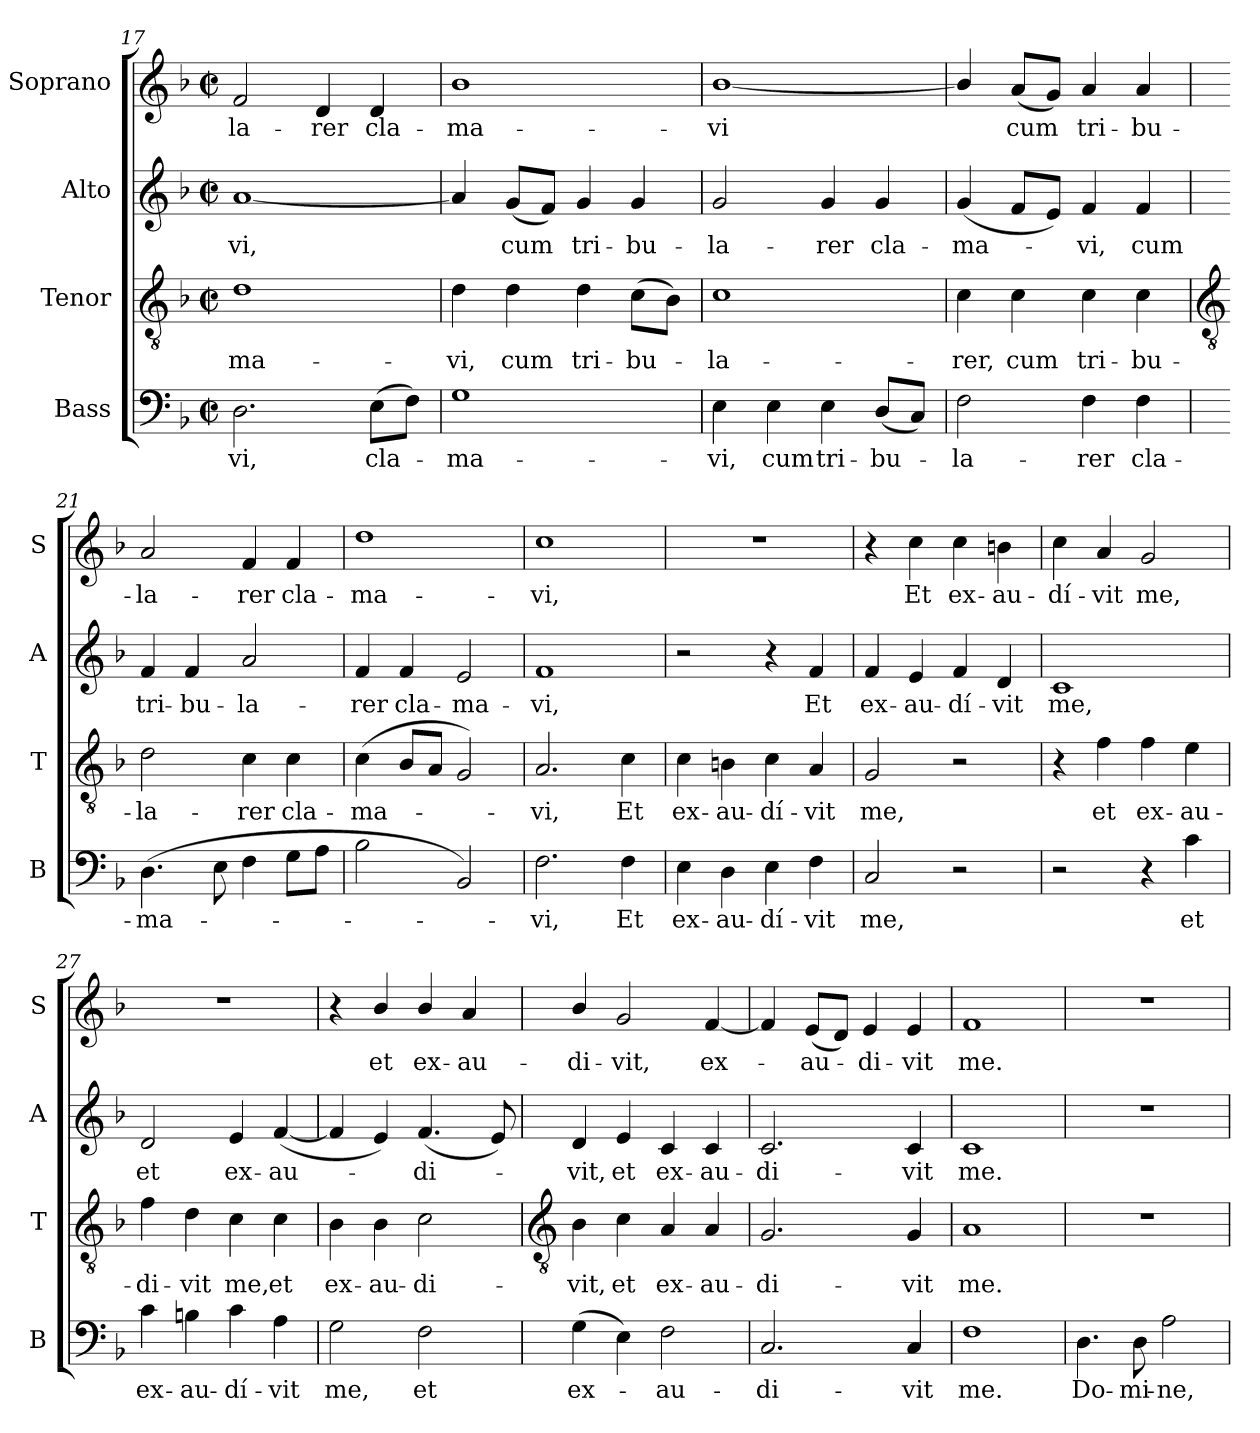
**kern	**text	**kern	**text	**kern	**text	**kern	**text
*part4	*part4	*part3	*part3	*part2	*part2	*part1	*part1
*staff4	*staff4	*staff3	*staff3	*staff2	*staff2	*staff1	*staff1
*I"Bass	*	*I"Tenor	*	*I"Alto	*	*I"Soprano	*
*I'B	*	*I'T	*	*I'A	*	*I'S	*
*clefF4	*	*clefGv2	*	*clefG2	*	*clefG2	*
*k[b-]	*	*k[b-]	*	*k[b-]	*	*k[b-]	*
*F:	*	*F:	*	*F:	*	*F:	*
*M2/2	*	*M2/2	*	*M2/2	*	*M2/2	*
*met(c|)	*	*met(c|)	*	*met(c|)	*	*met(c|)	*
=17	=17	=17	=17	=17	=17	=17	=17
!	!LO:LY:b	!	!LO:LY:b	!	!LO:LY:b	!	!LO:LY:b
2.D	vi,	1d	-ma-	[1a	-vi,	2f	-la-
!	!	!	!	!	!	!	!LO:LY:b
.	.	.	.	.	.	4d	-rer
!	!LO:LY:b	!	!	!	!	!	!LO:LY:b
(>8EL	cla-	.	.	.	.	4d	cla-
8FJ)	.	.	.	.	.	.	.
=18	=18	=18	=18	=18	=18	=18	=18
!	!LO:LY:b	!	!LO:LY:b	!	!	!	!LO:LY:b
1G	ma-	4d	-vi,	4a]	.	1b-	-ma-
!	!	!	!LO:LY:b	!	!LO:LY:b	!	!
.	.	4d	cum	(<8gL	cum	.	.
.	.	.	.	8fJ)	.	.	.
!	!	!	!LO:LY:b	!	!LO:LY:b	!	!
.	.	4d	tri-	4g	tri-	.	.
!	!	!	!LO:LY:b	!	!LO:LY:b	!	!
.	.	(>8cL	-bu-	4g	-bu-	.	.
.	.	8B-J)	.	.	.	.	.
=19	=19	=19	=19	=19	=19	=19	=19
!	!LO:LY:b	!	!LO:LY:b	!	!LO:LY:b	!	!LO:LY:b
4E	-vi,	1c	la-	2g	-la-	[1b-/	-vi
!	!LO:LY:b	!	!	!	!	!	!
4E	cum	.	.	.	.	.	.
!	!LO:LY:b	!	!	!	!LO:LY:b	!	!
4E	tri-	.	.	4g	-rer	.	.
!	!LO:LY:b	!	!	!	!LO:LY:b	!	!
(<8DL	-bu-	.	.	4g	cla-	.	.
8CJ)	.	.	.	.	.	.	.
=20	=20	=20	=20	=20	=20	=20	=20
!	!LO:LY:b	!	!LO:LY:b	!	!LO:LY:b	!	!
2F	la-	4c	-rer,	(<4g	-ma-	4b-/]	.
!	!	!	!LO:LY:b	!	!	!	!LO:LY:b
.	.	4c	cum	8fL	.	(<8aL	cum
.	.	.	.	8eJ)	.	8gJ)	.
!	!LO:LY:b	!	!LO:LY:b	!	!LO:LY:b	!	!LO:LY:b
4F	-rer	4c	tri-	4f	vi,	4a	tri-
!	!LO:LY:b	!	!LO:LY:b	!	!LO:LY:b	!	!LO:LY:b
4F	cla-	4c	-bu-	4f	cum	4a	-bu-
!!LO:LB:g=z
=21	=21	=21	=21	=21	=21	=21	=21
*	*	*clefGv2	*	*	*	*	*
!	!LO:LY:b	!	!LO:LY:b	!	!LO:LY:b	!	!LO:LY:b
(>4.D	-ma-	2d	-la-	4f	tri-	2a	-la-
!	!	!	!	!	!LO:LY:b	!	!
.	.	.	.	4f	-bu-	.	.
8E	.	.	.	.	.	.	.
!	!	!	!LO:LY:b	!	!LO:LY:b	!	!LO:LY:b
4F	.	4c	-rer	2a	-la-	4f	-rer
!	!	!	!LO:LY:b	!	!	!	!LO:LY:b
8GL	.	4c	cla-	.	.	4f	cla-
8AJ	.	.	.	.	.	.	.
=22	=22	=22	=22	=22	=22	=22	=22
!	!	!	!LO:LY:b	!	!LO:LY:b	!	!LO:LY:b
2B-	.	(<4c	-ma-	4f	-rer	1dd	-ma-
!	!	!	!	!	!LO:LY:b	!	!
.	.	8B-L	.	4f	cla-	.	.
.	.	8AJ	.	.	.	.	.
!	!	!	!	!	!LO:LY:b	!	!
2BB-)	.	2G)	.	2e	-ma-	.	.
=23	=23	=23	=23	=23	=23	=23	=23
!	!LO:LY:b	!	!LO:LY:b	!	!LO:LY:b	!	!LO:LY:b
2.F	vi,	2.A	vi,	1f	-vi,	1cc	-vi,
!	!LO:LY:b	!	!LO:LY:b	!	!	!	!
4F	Et	4c	Et	.	.	.	.
=24	=24	=24	=24	=24	=24	=24	=24
!	!LO:LY:b	!	!LO:LY:b	!	!	!	!
4E	ex-	4c	ex-	2r	.	1r	.
!	!LO:LY:b	!	!LO:LY:b	!	!	!	!
4D	-au-	4Bn	-au-	.	.	.	.
!	!LO:LY:b	!	!LO:LY:b	!	!	!	!
4E	-dí-	4c	-dí-	4r	.	.	.
!	!LO:LY:b	!	!LO:LY:b	!	!LO:LY:b	!	!
4F	-vit	4A	-vit	4f	Et	.	.
=25	=25	=25	=25	=25	=25	=25	=25
!	!LO:LY:b	!	!LO:LY:b	!	!LO:LY:b	!	!
2C	me,	2G	me,	4f	ex-	4r	.
!	!	!	!	!	!LO:LY:b	!	!LO:LY:b
.	.	.	.	4e	-au-	4cc	Et
!	!	!	!	!	!LO:LY:b	!	!LO:LY:b
2r	.	2r	.	4f	-dí-	4cc	ex-
!	!	!	!	!	!LO:LY:b	!	!LO:LY:b
.	.	.	.	4d	-vit	4bn	-au-
=26	=26	=26	=26	=26	=26	=26	=26
!	!	!	!	!	!LO:LY:b	!	!LO:LY:b
2r	.	4r	.	1c	me,	4cc	-dí-
!	!	!	!LO:LY:b	!	!	!	!LO:LY:b
.	.	4f	et	.	.	4a	-vit
!	!	!	!LO:LY:b	!	!	!	!LO:LY:b
4r	.	4f	ex-	.	.	2g	me,
!	!LO:LY:b	!	!LO:LY:b	!	!	!	!
4c	et	4e	-au-	.	.	.	.
=27	=27	=27	=27	=27	=27	=27	=27
!	!LO:LY:b	!	!LO:LY:b	!	!LO:LY:b	!	!
4c	ex-	4f	-di-	2d	et	1r	.
!	!LO:LY:b	!	!LO:LY:b	!	!	!	!
4Bn	-au-	4d	-vit	.	.	.	.
!	!LO:LY:b	!	!LO:LY:b	!	!LO:LY:b	!	!
4c	-dí-	4c	me,	4e	ex-	.	.
!	!LO:LY:b	!	!LO:LY:b	!	!LO:LY:b	!	!
4A	-vit	4c	et	(<[4f	-au-	.	.
=28	=28	=28	=28	=28	=28	=28	=28
!	!LO:LY:b	!	!LO:LY:b	!	!	!	!
2G	me,	4B-	ex-	4f]	.	4r	.
!	!	!	!LO:LY:b	!	!	!	!LO:LY:b
.	.	4B-	-au-	4e)	.	4b-/	et
!	!LO:LY:b	!	!LO:LY:b	!	!LO:LY:b	!	!LO:LY:b
2F	et	2c	-di-	(<4.f	di-	4b-/	ex-
!	!	!	!	!	!	!	!LO:LY:b
.	.	.	.	.	.	4a	-au-
.	.	.	.	8e)	.	.	.
!!LO:LB:g=z
=29	=29	=29	=29	=29	=29	=29	=29
*	*	*clefGv2	*	*	*	*	*
!	!LO:LY:b	!	!LO:LY:b	!	!LO:LY:b	!	!LO:LY:b
(>4G	ex-	4B-	-vit,	4d	vit,	4b-/	-di-
!	!	!	!LO:LY:b	!	!LO:LY:b	!	!LO:LY:b
4E)	.	4c	et	4e	et	2g	-vit,
!	!LO:LY:b	!	!LO:LY:b	!	!LO:LY:b	!	!
2F	au-	4A	ex-	4c	ex-	.	.
!	!	!	!LO:LY:b	!	!LO:LY:b	!	!LO:LY:b
.	.	4A	-au-	4c	-au-	[4f	ex-
=30	=30	=30	=30	=30	=30	=30	=30
!	!LO:LY:b	!	!LO:LY:b	!	!LO:LY:b	!	!
2.C	-di-	2.G	-di-	2.c	-di-	4f]	.
!	!	!	!	!	!	!	!LO:LY:b
.	.	.	.	.	.	(<8eL	au-
.	.	.	.	.	.	8dJ)	.
!	!	!	!	!	!	!	!LO:LY:b
.	.	.	.	.	.	4e	di-
!	!LO:LY:b	!	!LO:LY:b	!	!LO:LY:b	!	!LO:LY:b
4C	-vit	4G	-vit	4c	-vit	4e	-vit
=31	=31	=31	=31	=31	=31	=31	=31
!	!LO:LY:b	!	!LO:LY:b	!	!LO:LY:b	!	!LO:LY:b
1F	me.	1A	me.	1c	me.	1f	me.
=32	=32	=32	=32	=32	=32	=32	=32
!	!LO:LY:b	!	!	!	!	!	!
4.D	Do-	1r	.	1r	.	1r	.
!	!LO:LY:b	!	!	!	!	!	!
8D	-mi-	.	.	.	.	.	.
!	!LO:LY:b	!	!	!	!	!	!
2A	-ne,	.	.	.	.	.	.
=	=	=	=	=	=	=	=
*-	*-	*-	*-	*-	*-	*-	*-
